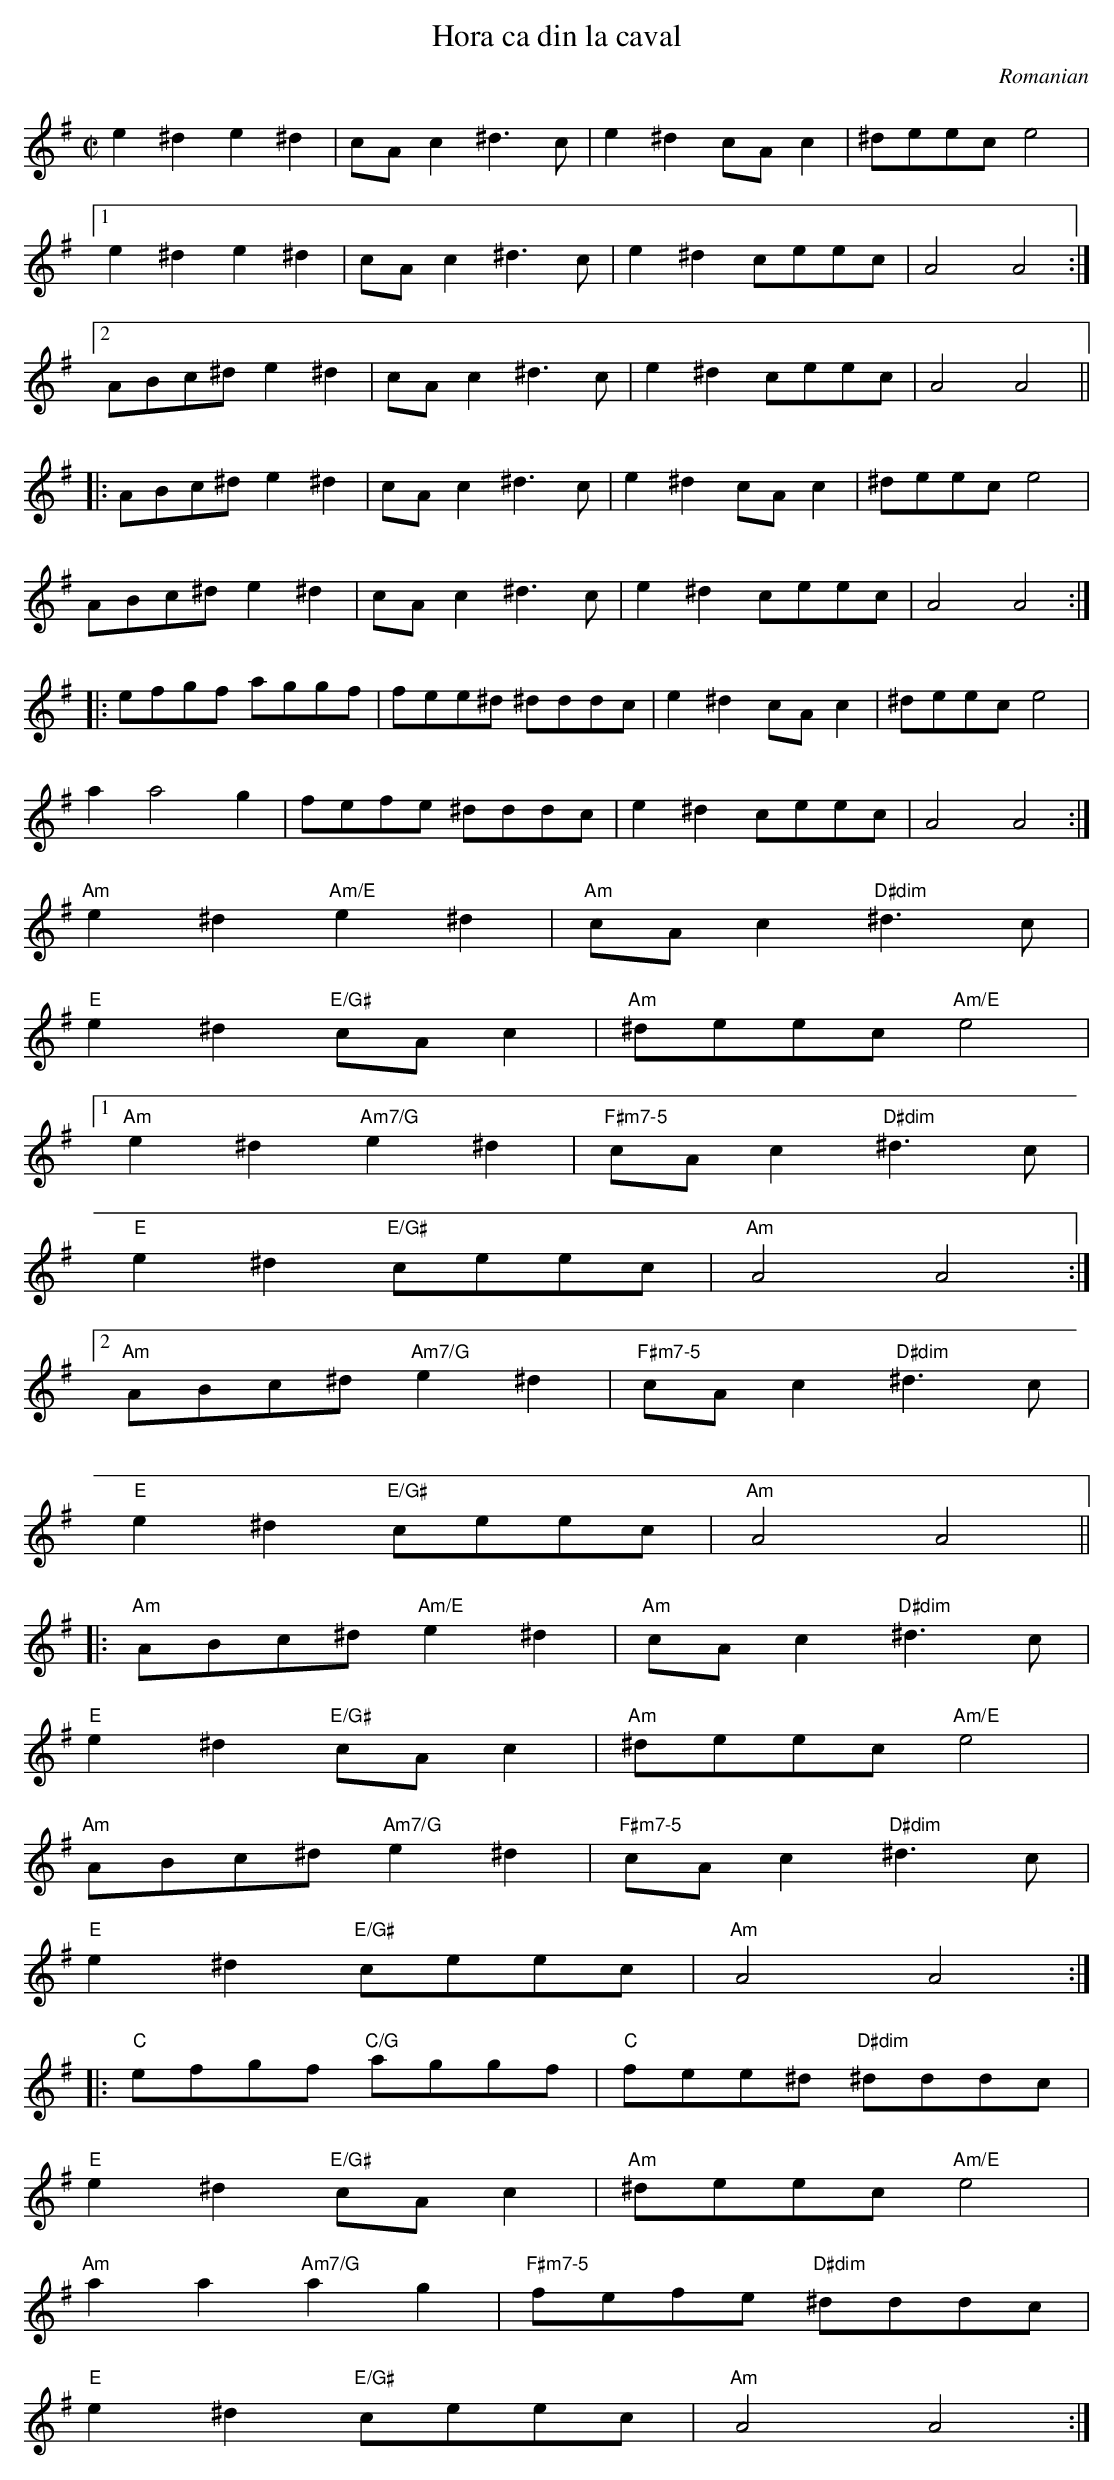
X:1
T:Hora ca din la caval
O:Romanian
M:C|
K:Ador
e2^d2 e2^d2|cAc2 ^d3c|e2^d2 cAc2|^deec e4|1
e2^d2 e2^d2|cAc2 ^d3c|e2^d2 ceec|A4 A4:|2
ABc^d e2^d2|cAc2 ^d3c|e2^d2 ceec|A4 A4||
|:ABc^d e2^d2|cAc2 ^d3c|e2^d2 cAc2|^deec e4|
ABc^d e2^d2|cAc2 ^d3c|e2^d2 ceec|A4 A4:|
|:efgf aggf|fee^d ^dddc|e2^d2 cAc2|^deec e4|
a2a4g2|fefe ^dddc|e2^d2 ceec|A4 A4:|
"Am"e2^d2 "Am/E"e2^d2|"Am"cAc2 "D#dim"^d3c|
"E"e2^d2 "E/G#"cAc2|"Am"^deec "Am/E"e4|1
"Am"e2^d2 "Am7/G"e2^d2|"F#m7-5"cAc2 "D#dim"^d3c|
"E"e2^d2 "E/G#"ceec|"Am"A4 A4:|2
"Am"ABc^d "Am7/G"e2^d2|"F#m7-5"cAc2 "D#dim"^d3c|
"E"e2^d2 "E/G#"ceec|"Am"A4 A4||
|:"Am"ABc^d "Am/E"e2^d2|"Am"cAc2 "D#dim"^d3c|
"E"e2^d2 "E/G#"cAc2|"Am"^deec "Am/E"e4|
"Am"ABc^d "Am7/G"e2^d2|"F#m7-5"cAc2 "D#dim"^d3c|
"E"e2^d2 "E/G#"ceec|"Am"A4 A4:|
|:"C"efgf "C/G"aggf|"C"fee^d "D#dim"^dddc|
"E"e2^d2 "E/G#"cAc2|"Am"^deec "Am/E"e4|
"Am"a2sa2"Am7/G"a2sg2|"F#m7-5"fefe "D#dim"^dddc|
"E"e2^d2 "E/G#"ceec|"Am"A4 A4:|
